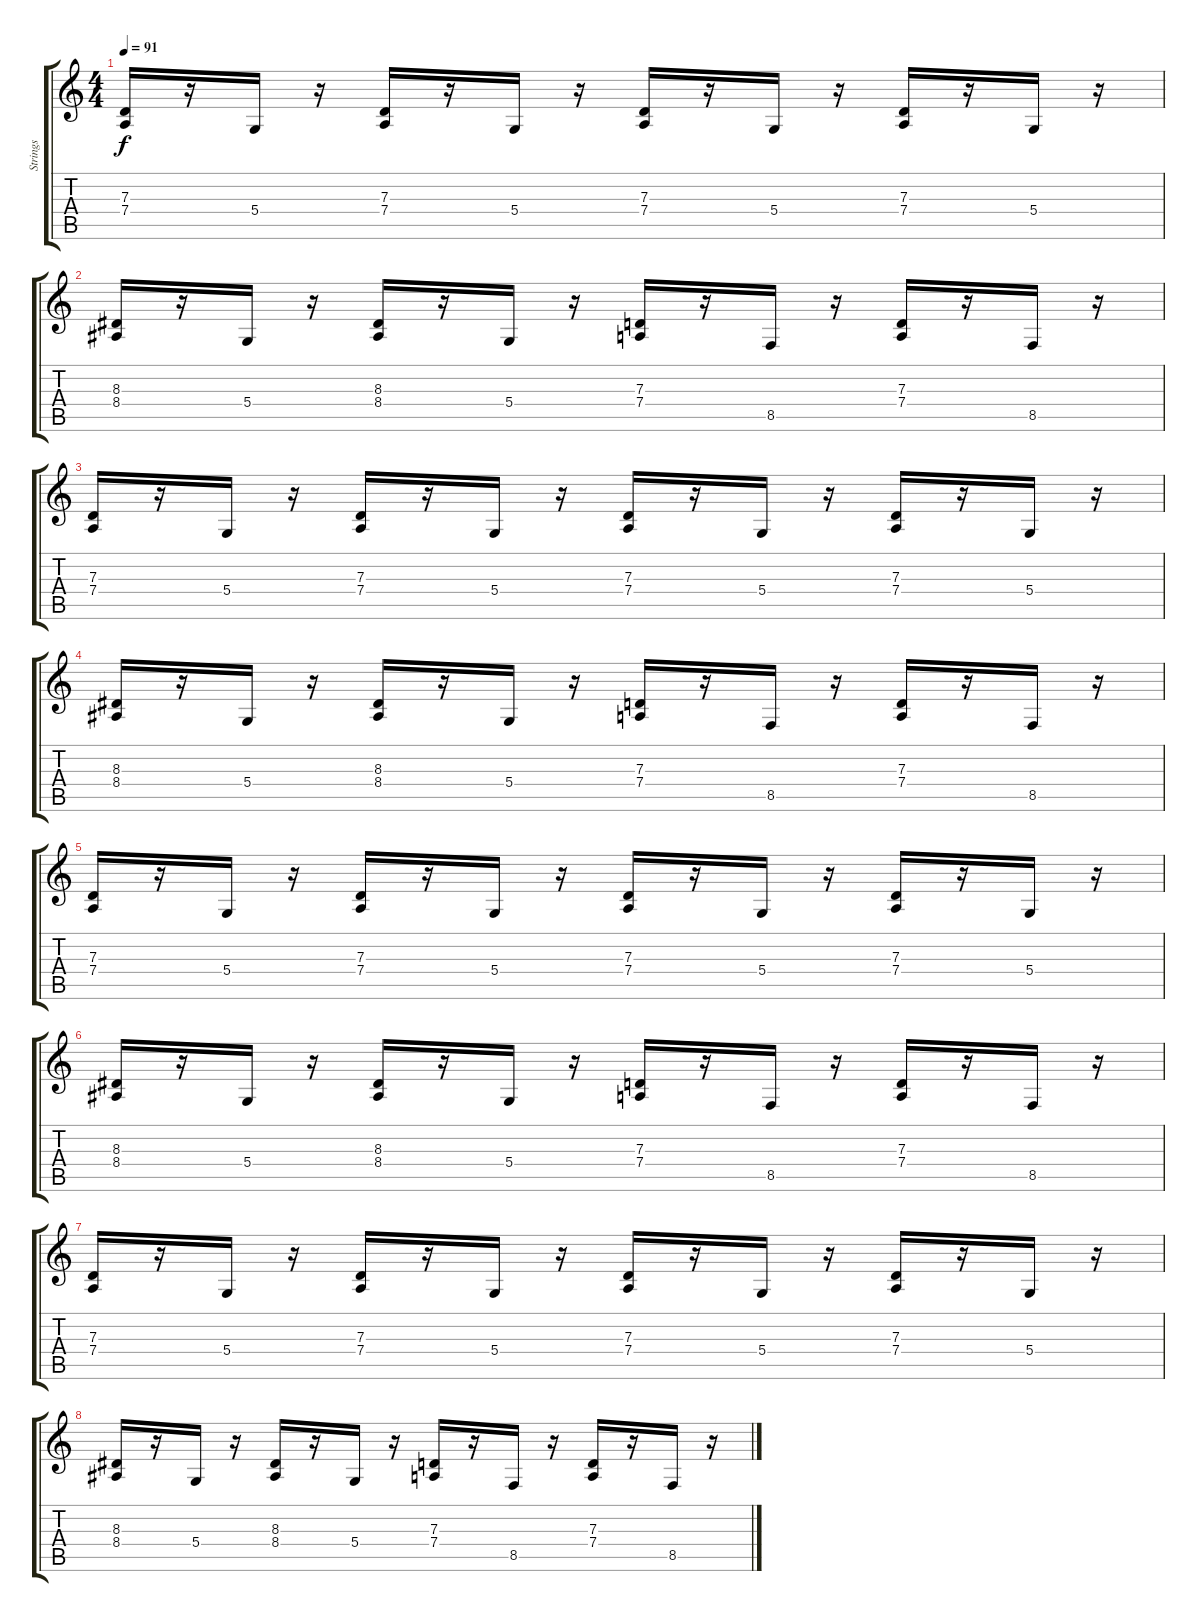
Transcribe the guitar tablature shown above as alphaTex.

\track ("Strings" "Strings") {instrument stringensemble1}
\staff {score tabs}
\tuning (E4 B3 G3 D3 A2 E2) {hide}
\ts (4 4)
\tempo 91
\clef g2
\ks c
(7.3 7.4).16{dy f} r.16 5.4.16 r.16 (7.3 7.4).16 r.16 5.4.16 r.16 (7.3 7.4).16 r.16 5.4.16 r.16 (7.3 7.4).16 r.16 5.4.16 r.16 |
(8.3 8.4).16 r.16 5.4.16 r.16 (8.3 8.4).16 r.16 5.4.16 r.16 (7.3 7.4).16 r.16 8.5.16 r.16 (7.3 7.4).16 r.16 8.5.16 r.16 |
(7.3 7.4).16 r.16 5.4.16 r.16 (7.3 7.4).16 r.16 5.4.16 r.16 (7.3 7.4).16 r.16 5.4.16 r.16 (7.3 7.4).16 r.16 5.4.16 r.16 |
(8.3 8.4).16 r.16 5.4.16 r.16 (8.3 8.4).16 r.16 5.4.16 r.16 (7.3 7.4).16 r.16 8.5.16 r.16 (7.3 7.4).16 r.16 8.5.16 r.16 |
(7.3 7.4).16 r.16 5.4.16 r.16 (7.3 7.4).16 r.16 5.4.16 r.16 (7.3 7.4).16 r.16 5.4.16 r.16 (7.3 7.4).16 r.16 5.4.16 r.16 |
(8.3 8.4).16 r.16 5.4.16 r.16 (8.3 8.4).16 r.16 5.4.16 r.16 (7.3 7.4).16 r.16 8.5.16 r.16 (7.3 7.4).16 r.16 8.5.16 r.16 |
(7.3 7.4).16 r.16 5.4.16 r.16 (7.3 7.4).16 r.16 5.4.16 r.16 (7.3 7.4).16 r.16 5.4.16 r.16 (7.3 7.4).16 r.16 5.4.16 r.16 |
(8.3 8.4).16 r.16 5.4.16 r.16 (8.3 8.4).16 r.16 5.4.16 r.16 (7.3 7.4).16 r.16 8.5.16 r.16 (7.3 7.4).16 r.16 8.5.16 r.16
